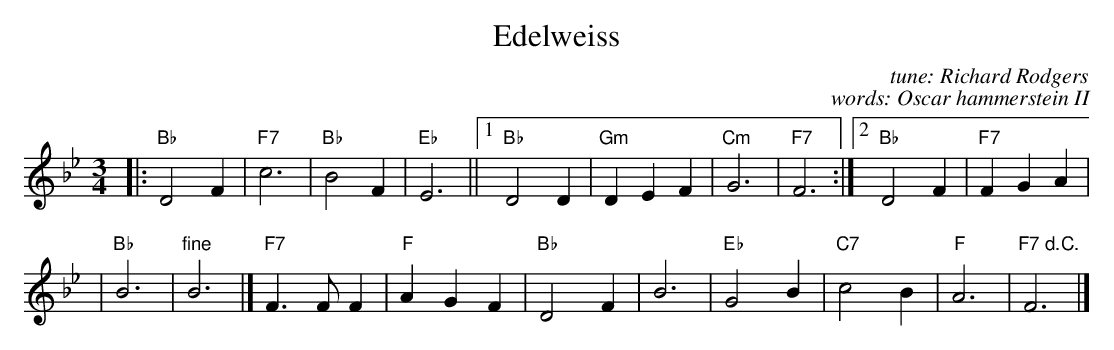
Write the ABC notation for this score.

X:1
T: Edelweiss
C: tune: Richard Rodgers
C: words: Oscar hammerstein II
M: 3/4
L: 1/4
K: Bb
|: "Bb"D2F  | "F7"c3  | "Bb"B2F | "Eb"E3 \
||1 "Bb"D2D  | "Gm"DEF | "Cm"G3  | "F7"F3 \
:|2"Bb"D2F  | "F7"FGA |
|  "Bb"B3   | "fine"B3 \
|] "F7"F>FF |  "F"AGF | "Bb"D2F | B3 \
|  "Eb"G2B  | "C7"c2B |  "F"A3  | "F7 d.C."F3 |]
